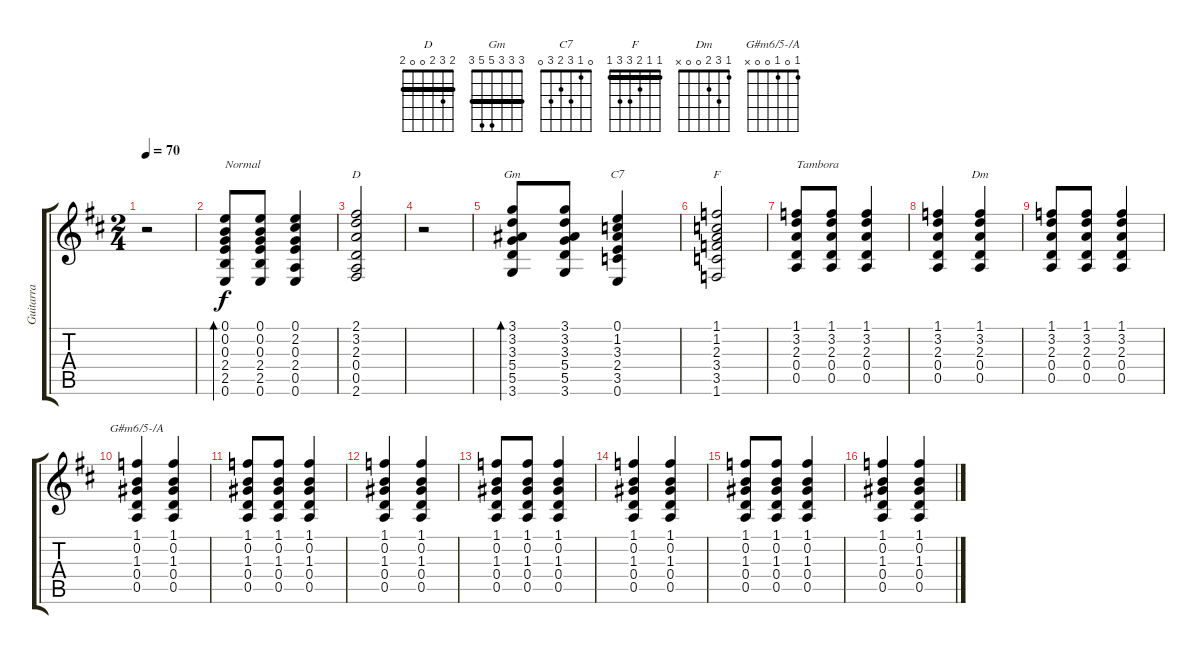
\track ("Guitarra" "Guitarra") {instrument acousticguitarnylon}
\staff {score tabs}
\tuning (E4 B3 G3 D3 A2 E2) {hide}
\chord ("D" 2 3 2 0 0 2) {barre 2}
\chord ("Gm" 3 3 3 5 5 3) {barre 3}
\chord ("C7" 0 1 3 2 3 0)
\chord ("F" 1 1 2 3 3 1) {barre 1}
\chord ("Dm" 1 3 2 0 0 x)
\chord ("G#m6/5-/A" 1 0 1 0 0 x)
\ts (2 4)
\tempo 70
\clef g2
\ks d
r.2{dy f} |
(0.1 0.2 0.3 2.4 2.5 0.6).8{bd 60 txt "Normal"} (0.1 0.2 0.3 2.4 2.5 0.6).8 (0.1 2.2 0.3 2.4 0.5 0.6).4 |
(2.1 3.2 2.3 0.4 0.5 2.6).2{ch "D"} |
r.2 |
(3.1 3.2 3.3 5.4 5.5 3.6).8{bd 60 ch "Gm"} (3.1 3.2 3.3 5.4 5.5 3.6).8 (0.1 1.2 3.3 2.4 3.5 0.6).4{ch "C7"} |
(1.1 1.2 2.3 3.4 3.5 1.6).2{ch "F"} |
(1.1 3.2 2.3 0.4 0.5).8{txt "Tambora"} (1.1 3.2 2.3 0.4 0.5).8 (1.1 3.2 2.3 0.4 0.5).4 |
(1.1 3.2 2.3 0.4 0.5).4 (1.1 3.2 2.3 0.4 0.5).4{ch "Dm"} |
(1.1 3.2 2.3 0.4 0.5).8 (1.1 3.2 2.3 0.4 0.5).8 (1.1 3.2 2.3 0.4 0.5).4 |
(1.1 0.2 1.3 0.4 0.5).4{ch "G#m6/5-/A"} (1.1 0.2 1.3 0.4 0.5).4 |
(1.1 0.2 1.3 0.4 0.5).8 (1.1 0.2 1.3 0.4 0.5).8 (1.1 0.2 1.3 0.4 0.5).4 |
(1.1 0.2 1.3 0.4 0.5).4 (1.1 0.2 1.3 0.4 0.5).4 |
(1.1 0.2 1.3 0.4 0.5).8 (1.1 0.2 1.3 0.4 0.5).8 (1.1 0.2 1.3 0.4 0.5).4 |
(1.1 0.2 1.3 0.4 0.5).4 (1.1 0.2 1.3 0.4 0.5).4 |
(1.1 0.2 1.3 0.4 0.5).8 (1.1 0.2 1.3 0.4 0.5).8 (1.1 0.2 1.3 0.4 0.5).4 |
(1.1 0.2 1.3 0.4 0.5).4 (1.1 0.2 1.3 0.4 0.5).4
